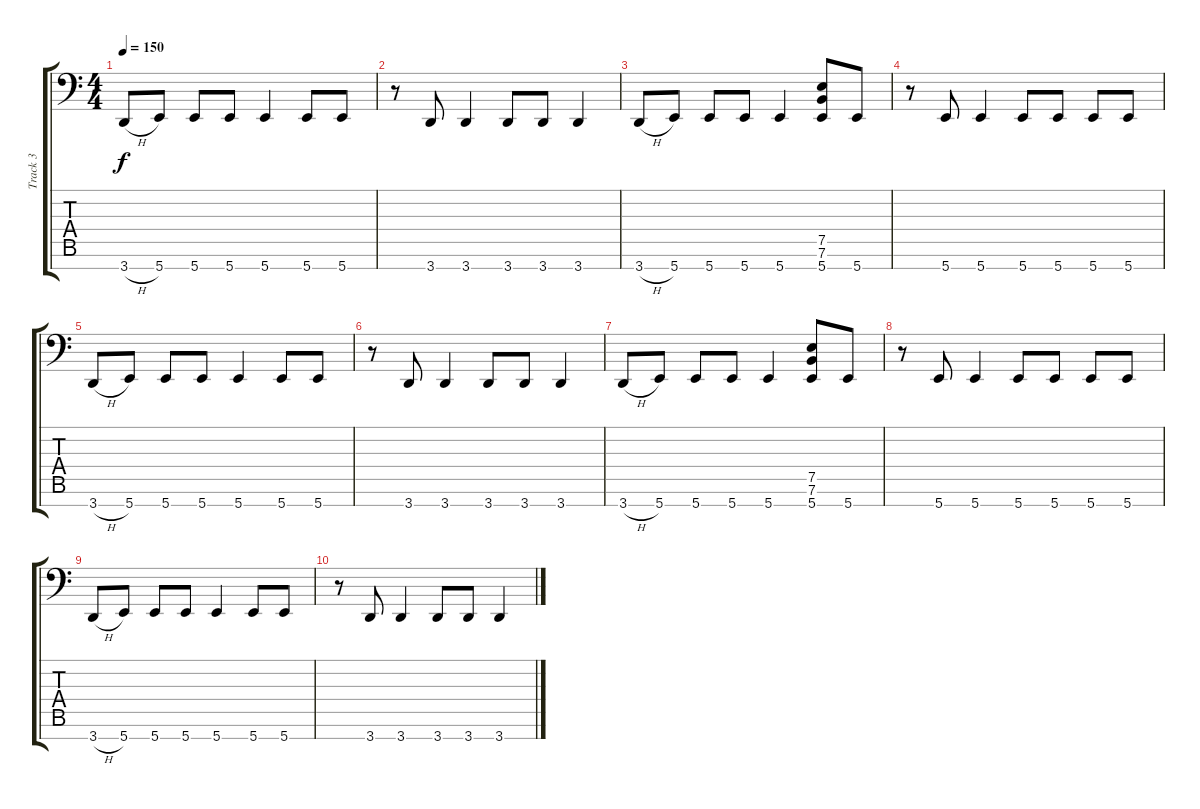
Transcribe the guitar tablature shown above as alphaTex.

\track ("Track 3" "Track 3") {instrument electricbasspick}
\staff {score tabs}
\tuning (E3 B2 G2 D2 A1 E1 B0) {hide}
\ts (4 4)
\tempo 150
\clef f4
\ks c
3.7{h}.8{dy f} 5.7.8 5.7.8 5.7.8 5.7.4 5.7.8 5.7.8 |
r.8 3.7.8 3.7.4 3.7.8 3.7.8 3.7.4 |
3.7{h}.8 5.7.8 5.7.8 5.7.8 5.7.4 (7.5 7.6 5.7).8 5.7.8 |
r.8 5.7.8 5.7.4 5.7.8 5.7.8 5.7.8 5.7.8 |
3.7{h}.8 5.7.8 5.7.8 5.7.8 5.7.4 5.7.8 5.7.8 |
r.8 3.7.8 3.7.4 3.7.8 3.7.8 3.7.4 |
3.7{h}.8 5.7.8 5.7.8 5.7.8 5.7.4 (7.5 7.6 5.7).8 5.7.8 |
r.8 5.7.8 5.7.4 5.7.8 5.7.8 5.7.8 5.7.8 |
3.7{h}.8 5.7.8 5.7.8 5.7.8 5.7.4 5.7.8 5.7.8 |
r.8 3.7.8 3.7.4 3.7.8 3.7.8 3.7.4
